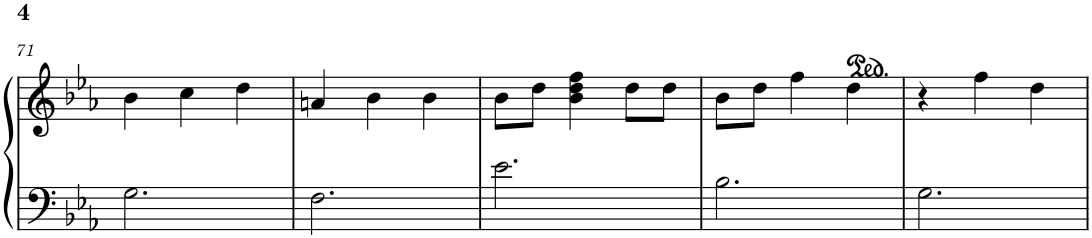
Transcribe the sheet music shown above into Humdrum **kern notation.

**kern	**kern
*part1	*part1
*staff2	*staff1
*I"Piano	*
*I'Pno	*
!!LO:PB:g=z
*clefF4	*clefG2
*k[b-e-a-]	*k[b-e-a-]
*M3/4	*M3/4
=71	=71
2.G\	4b-\
.	4cc\
.	4dd\
=72	=72
2.F\	4an/
.	4b-\
.	4b-\
=73	=73
2.e-\	8b-\L
.	8dd\J
.	4b-\ 4dd\ 4ff\
.	8dd\L
.	8dd\J
=74	=74
2.B-\	8b-\L
.	8dd\J
.	4ff\
.	4dd\
=75	=75
2.G\	4r
.	4ff\
.	4dd\
=	=
*-	*-
